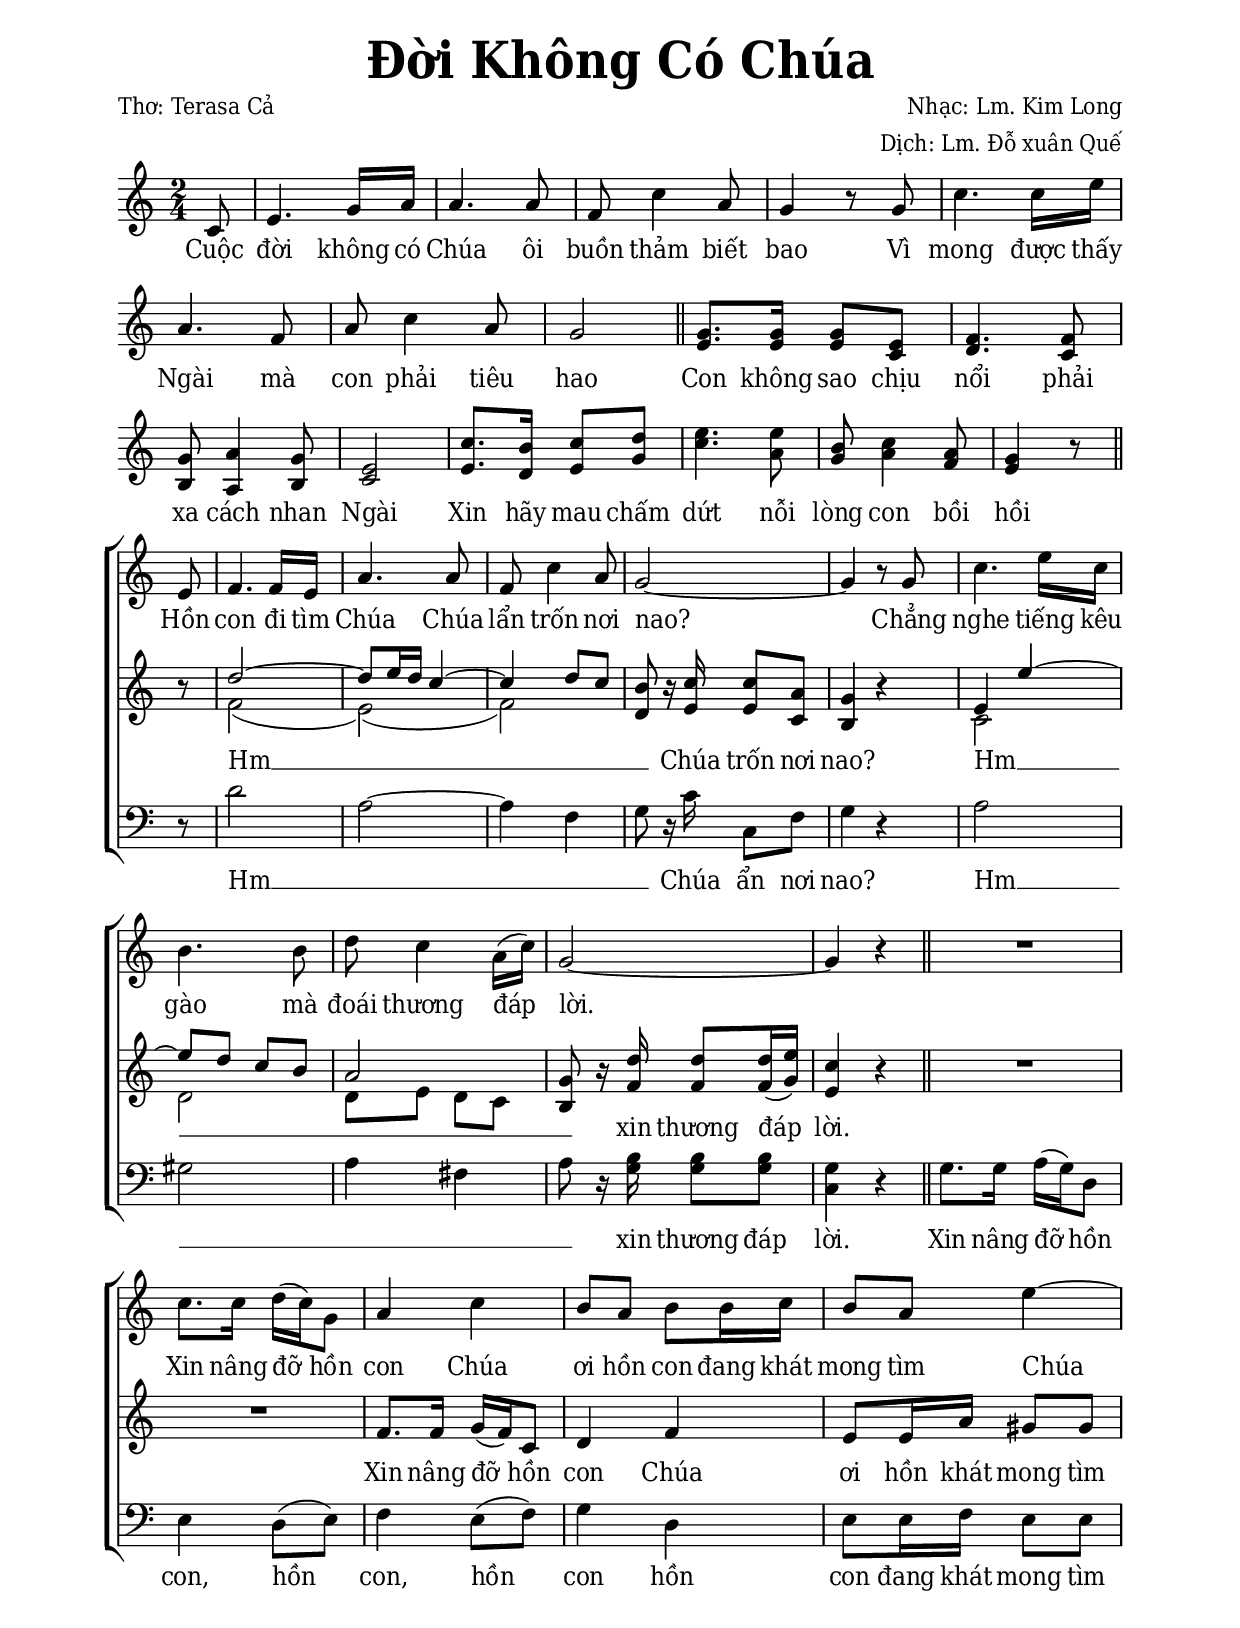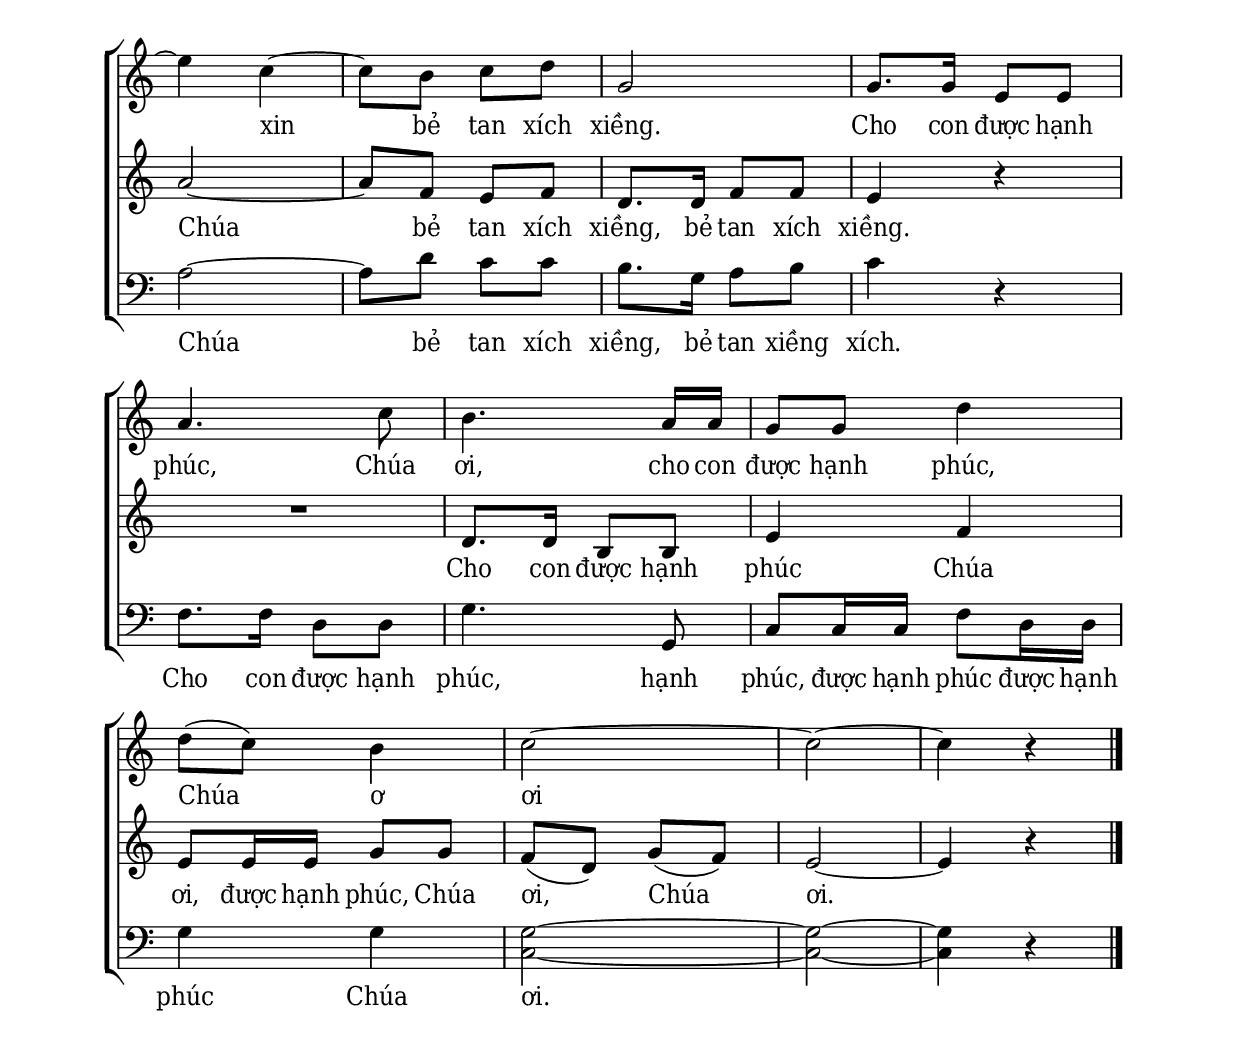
% Cài đặt chung
\version "2.22.1"
\include "english.ly"

\header {
  title = \markup { \fontsize #3 "Đời Không Có Chúa" }
  poet = "Thơ: Terasa Cả"
  arranger = "Dịch: Lm. Đỗ xuân Quế"
  composer = "Nhạc: Lm. Kim Long"
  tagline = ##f
}

% Nhạc
nhacDiepKhucSop = \relative c' {
  \autoPageBreaksOff
  \partial 8 c8 |
  e4. g16 a |
  a4. a8 |
  f c'4 a8 |
  g4 r8 g |
  c4. c16 e |
  a,4. f8 |
  a c4 a8 |
  g2 \bar "||"
  <<
    {
      g8. g16 g8 e |
      f4. f8 |
      g a4 g8 |
      e2 |
      c'8. b16 c8 d |
      e4. e8 |
      b8 c4 a8 |
      g4
    }
    {
      e8. e16 e8 c |
      d4. c8 |
      b a4 b8 |
      c2 |
      e8. d16 e8 g |
      c4. a8 |
      g a4 f8 |
      e4
    }
  >>
  r8 \bar "||" \break
  
  \partial 8 e8 |
  f4. f16 e |
  a4. a8 |
  f c'4 a8 |
  g2 ~ |
  g4 r8 g |
  c4. e16 c |
  b4. b8 |
  d c4 a16 (c) |
  g2 ~ |
  g4 r \bar "||"
  R2
  c8. c16 d16 (c) g8 |
  a4 c |
  b8 a b b16 c |
  b8 a e'4 ~ | \pageBreak
  e c ~ |
  c8 b c d |  
  g,2 |
  g8. g16 e8 e |
  a4. c8 |
  b4. a16 a |
  g8 g d'4 |
  d8 (c) b4 |
  c2 ~ |
  c ~ |
  c4 r \bar "|."
}

nhacDiepKhucAlto = \relative c'' {
  r8
  R2*15
  r4.
  r8
  <<
    {
      \voiceOne
      d2 ~ |
      d8 e16 d c4 ~ |
      c d8 c
    }
    \new Voice = "splitpart" {
      \voiceTwo
      f,2 ( |
      e) ( |
      f)
    }
  >>
  \oneVoice
  <<
    {
      b8 r16 c c8 a |
      g4 r |
    }
    {
      d8 r16 e e8 c |
      b4 r
    }
  >>
  <<
    {
      \voiceOne
      e4 e' ~ |
      e8 d c b |
      a2 |
    }
    \new Voice = "splitpart" {
      \voiceTwo
      c,2 |
      d |
      d8 e d c
    }
  >>
  \oneVoice
  <g' b,>8 r16
  \once \override NoteColumn.X-offset = 0.5 <>
  <<
    {
      d' d8 d16 (e) |
      c4 r |
    }
    {
      f,16 f8 f16 (g) |
      e4 r
    }
  >>
  R2*2
  f8. f16 g (f) c8 |
  d4 f |
  e8 e16 a gs8 gs |
  a2 ~ |
  a8 f e f |
  d8. d16 f8 f |
  e4 r |
  R2
  d8. d16 b8 b |
  e4 f |
  e8 e16 e g8 g |
  f (d) g (f) |
  e2 ~ |
  e4 r
}

nhacDiepKhucBas = \relative c' {
  r8
  R2*15
  r4.
  r8
  d2 |
  a ~ |
  a4 f |
  g8 r16 c c,8 f |
  g4 r |
  a2 |
  gs |
  a4 fs |
  a8 r16
  \once \override NoteColumn.X-offset = 0.5 <>
  <b g> <b g>8 <b g> |
  <g c,>4 r |
  g8. g16 a (g) d8 |
  e4 d8 (e) |
  f4 e8 (f) |
  g4 d |
  e8 e16 f e8 e |
  a2 ~ |
  a8 d c c |
  b8. g16 a8 b |
  c4 r |
  f,8. f16 d8 d |
  g4. g,8 |
  c c16 c f8 d16 d |
  g4 g |
  <g c,>2 ~ |
  <g c,> ~ |
  <g c,>4 r
}

% Lời
loiDiepKhucSop = \lyricmode {
  Cuộc đời không có Chúa ôi buồn thảm biết bao
  Vì mong được thấy Ngài mà con phải tiêu hao
  Con không sao chịu nổi phải xa cách nhan Ngài
  Xin hãy mau chấm dứt nỗi lòng con bồi hồi
  Hồn con đi tìm Chúa Chúa lẩn trốn nơi nao?
  Chẳng nghe tiếng kêu gào mà đoái thương đáp lời.
  Xin nâng đỡ hồn con Chúa ơi
  hồn con đang khát mong tìm Chúa
  xin bẻ tan xích xiềng.
  Cho con được hạnh phúc, Chúa ơi,
  cho con được hạnh phúc, Chúa ơ ơi
}

loiDiepKhucAlto = \lyricmode {
  Hm __ \repeat unfold 6 { _ }
  Chúa trốn nơi nao?
  Hm __ \repeat unfold 6 { _ }
  xin thương đáp lời.
  Xin nâng đỡ hồn con Chúa ơi
  hồn khát mong tìm Chúa
  bẻ tan xích xiềng, bẻ tan xích xiềng.
  Cho con được hạnh phúc Chúa ơi, được hạnh phúc,
  Chúa ơi, Chúa ơi.
}

loiDiepKhucBas = \lyricmode {
  Hm __ _ _ _
  Chúa ẩn nơi nao?
  Hm __ _ _ _ _
  xin thương đáp lời.
  Xin nâng đỡ hồn con, hồn con, hồn con hồn con
  đang khát mong tìm Chúa
  bẻ tan xích xiềng, bẻ tan xiềng xích.
  Cho con được hạnh phúc, hạnh phúc,
  được hạnh phúc được hạnh phúc Chúa ơi.
}

% Dàn trang
\paper {
  #(set-paper-size "a4")
  top-margin = 15\mm
  bottom-margin = 15\mm
  left-margin = 20\mm
  right-margin = 20\mm
  indent = #0
  #(define fonts
    (make-pango-font-tree
      "Deja Vu Serif Condensed"
      "Deja Vu Serif Condensed"
      "Deja Vu Serif Condensed"
      (/ 20 20)))
  print-page-number = #f
  page-count = #2
  ragged-bottom = ##t
}

TongNhip = {
  \key c \major \time 2/4
  \set Timing.beamExceptions = #'()
  \set Timing.baseMoment = #(ly:make-moment 1/4)
  \set Timing.beatStructure = #'(1 1)
}

% Đổi kích thước nốt cho bè phụ
notBePhu =
#(define-music-function (font-size music) (number? ly:music?)
   (for-some-music
     (lambda (m)
       (if (music-is-of-type? m 'rhythmic-event)
           (begin
             (set! (ly:music-property m 'tweaks)
                   (cons `(font-size . ,font-size)
                         (ly:music-property m 'tweaks)))
             #t)
           #f))
     music)
   music)

\score {
  \new ChoirStaff <<
    \new Staff <<
        \clef treble
        \new Voice = beSop {
          \TongNhip \nhacDiepKhucSop
        }
      \new Lyrics \lyricsto beSop \loiDiepKhucSop
    >>
    \new Staff <<
        \clef treble
        \new Voice = beAlto {
          \TongNhip \nhacDiepKhucAlto
        }
      \new Lyrics \lyricsto beAlto \loiDiepKhucAlto
    >>
    \new Staff <<
        \clef "bass"
        \new Voice = beBas {
          \TongNhip \nhacDiepKhucBas
        }
      \new Lyrics \lyricsto beBas \loiDiepKhucBas
    >>
  >>
  \layout {
    %\override Lyrics.LyricSpace.minimum-distance = #0.8
    \override Score.BarNumber.break-visibility = ##(#f #f #f)
    %\override Score.SpacingSpanner.uniform-stretching = ##t
    \context {
      \Staff \RemoveEmptyStaves
      \override VerticalAxisGroup.remove-first = ##t
    }
  }
}
